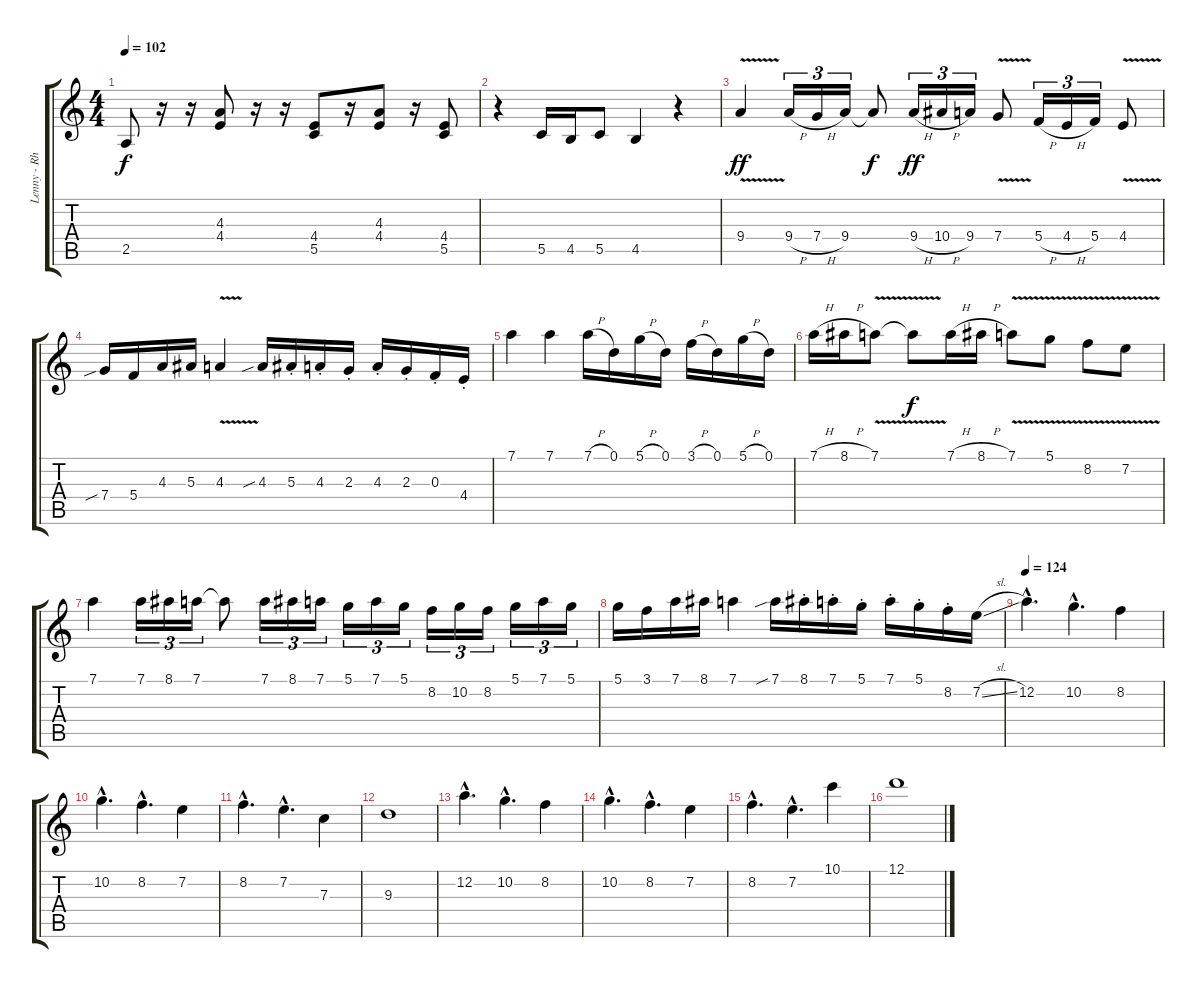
\track ("Lenny - Rhythm/Lead" "Lenny - Rh") {instrument distortionguitar}
\staff {score tabs}
\tuning (D4 A3 F3 C3 G2 D2) {hide}
\ts (4 4)
\tempo 102
\clef g2
\ks c
2.5.8{dy f} r.16 r.16 (4.3 4.4).8 r.16 r.16 (4.4 5.5).8 r.16 (4.3 4.4).8 r.16 (4.4 5.5).8 |
r.4 5.5.16 4.5.16 5.5.8 4.5.4 r.4 |
9.4{v}.4{dy ff} 9.4{h}.16{tu (3 2)} 7.4{h}.16{tu (3 2)} 9.4.16{tu (3 2)} 9.4{t}.8{dy f} 9.4{h}.16{tu (3 2) dy ff} 10.4{h}.16{tu (3 2)} 9.4.16{tu (3 2)} 7.4{v}.8 5.4{h}.16{tu (3 2)} 4.4{h}.16{tu (3 2)} 5.4.16{tu (3 2)} 4.4{v}.8 |
7.4{sib}.16 5.4.16 4.3.16 5.3.16 4.3{v}.4 4.3{sib}.16 5.3{st}.16 4.3{st}.16 2.3{st}.16 4.3{st}.16 2.3{st}.16 0.3{st}.16 4.4{st}.16 |
7.1.4 7.1.4 7.1{h}.16 0.1.16 5.1{h}.16 0.1.16 3.1{h}.16 0.1.16 5.1{h}.16 0.1.16 |
7.1{h}.16 8.1{h}.16 7.1{v}.8 7.1{t}.8{dy f} 7.1{h}.16 8.1{h}.16 7.1{v}.8 5.1{v}.8 8.2{v}.8 7.2{v}.8 |
7.1.4 7.1.16{tu (3 2)} 8.1.16{tu (3 2)} 7.1.16{tu (3 2)} 7.1{t}.8 7.1.16{tu (3 2)} 8.1.16{tu (3 2)} 7.1.16{tu (3 2)} 5.1.16{tu (3 2)} 7.1.16{tu (3 2)} 5.1.16{tu (3 2)} 8.2.16{tu (3 2)} 10.2.16{tu (3 2)} 8.2.16{tu (3 2)} 5.1.16{tu (3 2)} 7.1.16{tu (3 2)} 5.1.16{tu (3 2)} |
5.1.16 3.1.16 7.1.16 8.1.16 7.1.4 7.1{sib}.16 8.1{st}.16 7.1{st}.16 5.1{st}.16 7.1{st}.16 5.1{st}.16 8.2{st}.16 7.2{sl}.16 |
\tempo 124
12.2{hac}.4{d} 10.2{hac}.4{d} 8.2.4 |
10.2{hac}.4{d} 8.2{hac}.4{d} 7.2.4 |
8.2{hac}.4{d} 7.2{hac}.4{d} 7.3.4 |
9.3.1 |
12.2{hac}.4{d} 10.2{hac}.4{d} 8.2.4 |
10.2{hac}.4{d} 8.2{hac}.4{d} 7.2.4 |
8.2{hac}.4{d} 7.2{hac}.4{d} 10.1.4 |
12.1.1
